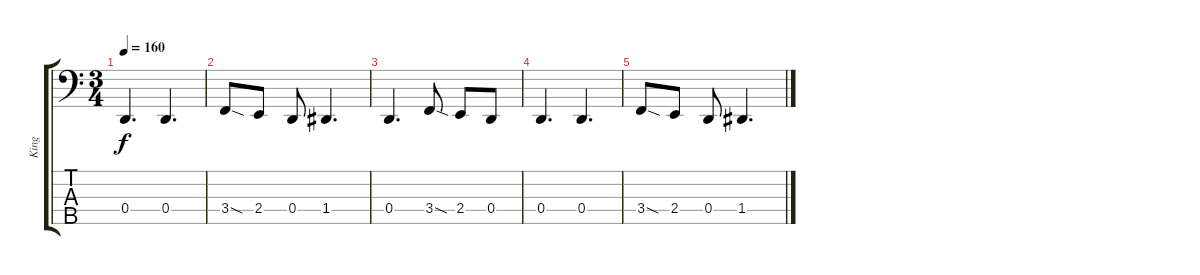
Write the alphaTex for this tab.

\track ("King" "King") {instrument electricbassfinger}
\staff {score tabs}
\tuning (F2 C2 G1 D1 A0) {hide}
\ts (3 4)
\tempo 160
\clef f4
\ks c
0.4.4{d dy f} 0.4.4{d} |
3.4{sod}.8 2.4.8 0.4.8 1.4.4{d} |
0.4.4{d} 3.4{sod}.8 2.4.8 0.4.8 |
0.4.4{d} 0.4.4{d} |
3.4{sod}.8 2.4.8 0.4.8 1.4.4{d}
